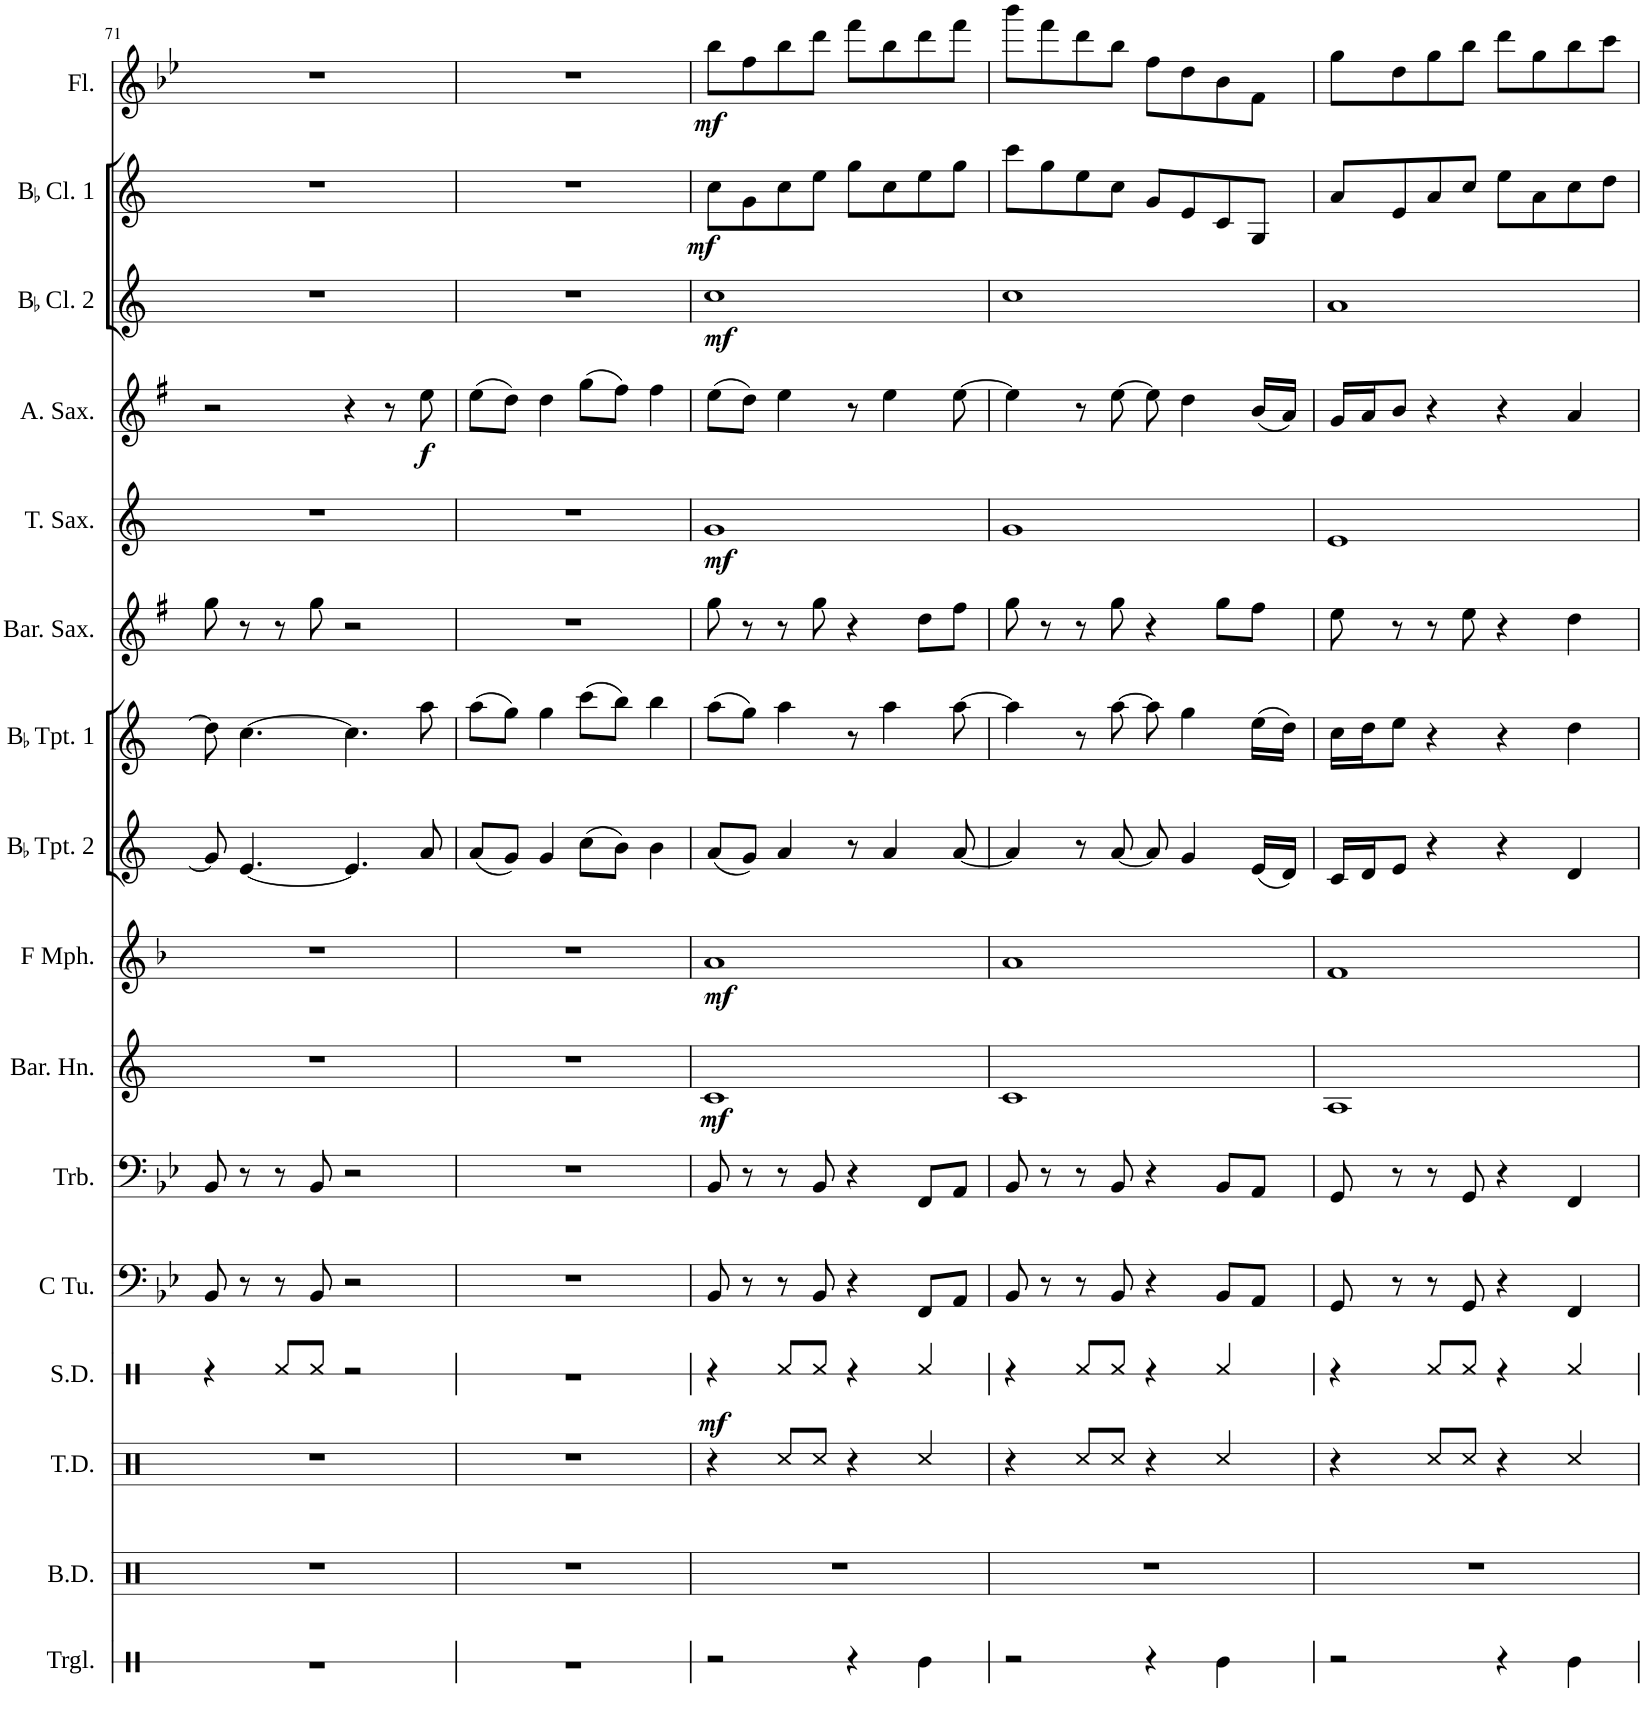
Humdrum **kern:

**kern	**kern	**kern	**kern	**dynam	**kern	**kern	**kern	**dynam	**kern	**dynam	**kern	**kern	**kern	**kern	**dynam	**kern	**dynam	**kern	**dynam	**kern	**dynam	**kern	**dynam
*part16	*part15	*part14	*part13	*part13	*part12	*part11	*part10	*part10	*part9	*part9	*part8	*part7	*part6	*part5	*part5	*part4	*part4	*part3	*part3	*part2	*part2	*part1	*part1
*staff16	*staff15	*staff14	*staff13	*staff13	*staff12	*staff11	*staff10	*staff10	*staff9	*staff9	*staff8	*staff7	*staff6	*staff5	*staff5	*staff4	*staff4	*staff3	*staff3	*staff2	*staff2	*staff1	*staff1
*I"Triangle	*I"Bass Drum	*I"Tenor Drum	*I"Snare Drum	*	*I"C Tuba	*I"Trombone	*I"Baritone Horn	*	*I"F Mellophone	*	*I"BaccidentalFlat Trumpet 2	*I"BaccidentalFlat Trumpet 1	*I"Baritone Saxophone	*I"Tenor Saxophone	*	*I"Alto Saxophone	*	*I"BaccidentalFlat Clarinet 2	*	*I"BaccidentalFlat Clarinet 1	*	*I"Flute	*
*I'Trgl.	*I'B.D.	*I'T.D.	*I'S.D.	*	*I'C Tu.	*I'Trb.	*I'Bar. Hn.	*	*I'F Mph.	*	*I'BaccidentalFlat Tpt. 2	*I'BaccidentalFlat Tpt. 1	*I'Bar. Sax.	*I'T. Sax.	*	*I'A. Sax.	*	*I'BaccidentalFlat Cl. 2	*	*I'BaccidentalFlat Cl. 1	*	*I'Fl.	*
!!LO:PB:g=z
*clefX	*clefX	*clefX	*clefX	*	*clefF4	*clefF4	*clefG2	*	*clefG2	*	*clefG2	*clefG2	*clefG2	*clefG2	*	*clefG2	*	*clefG2	*	*clefG2	*	*clefG2	*
*	*	*	*	*	*	*	*Trd1c2	*	*Trd4c7	*	*Trd1c2	*Trd1c2	*Trd12c21	*Trd8c14	*	*Trd5c9	*	*Trd1c2	*	*Trd1c2	*	*	*
*k[]	*k[]	*k[]	*k[]	*	*k[b-e-]	*k[b-e-]	*k[]	*	*k[b-]	*	*k[]	*k[]	*k[f#]	*k[]	*	*k[f#]	*	*k[]	*	*k[]	*	*k[b-e-]	*
*M4/4	*M4/4	*M4/4	*M4/4	*	*M4/4	*M4/4	*M4/4	*	*M4/4	*	*M4/4	*M4/4	*M4/4	*M4/4	*	*M4/4	*	*M4/4	*	*M4/4	*	*M4/4	*
=71	=71	=71	=71	=71	=71	=71	=71	=71	=71	=71	=71	=71	=71	=71	=71	=71	=71	=71	=71	=71	=71	=71	=71
1r	1r	1r	4r	.	8BB-/	8BB-/	1r	.	1r	.	8g/]	8dd\]	8gg\	1r	.	2r	.	1r	.	1r	.	1r	.
.	.	.	.	.	8r	8r	.	.	.	.	[4.e/	[4.cc\	8r	.	.	.	.	.	.	.	.	.	.
.	.	.	8Rf/L	.	8r	8r	.	.	.	.	.	.	8r	.	.	.	.	.	.	.	.	.	.
.	.	.	8Rf/J	.	8BB-/	8BB-/	.	.	.	.	.	.	8gg\	.	.	.	.	.	.	.	.	.	.
.	.	.	2r	.	2r	2r	.	.	.	.	4.e/]	4.cc\]	2r	.	.	4r	.	.	.	.	.	.	.
.	.	.	.	.	.	.	.	.	.	.	.	.	.	.	.	8r	.	.	.	.	.	.	.
!	!	!	!	!	!	!	!	!	!	!	!	!	!	!	!	!	!LO:DY:b	!	!	!	!	!	!
.	.	.	.	.	.	.	.	.	.	.	8a/	8aa\	.	.	.	8ee\	f	.	.	.	.	.	.
=72	=72	=72	=72	=72	=72	=72	=72	=72	=72	=72	=72	=72	=72	=72	=72	=72	=72	=72	=72	=72	=72	=72	=72
1r	1r	1r	1r	.	1r	1r	1r	.	1r	.	(8a/L	(8aa\L	1r	1r	.	(8ee\L	.	1r	.	1r	.	1r	.
.	.	.	.	.	.	.	.	.	.	.	8g/J)	8gg\J)	.	.	.	8dd\J)	.	.	.	.	.	.	.
.	.	.	.	.	.	.	.	.	.	.	4g/	4gg\	.	.	.	4dd\	.	.	.	.	.	.	.
.	.	.	.	.	.	.	.	.	.	.	(8cc\L	(8ccc\L	.	.	.	(8gg\L	.	.	.	.	.	.	.
.	.	.	.	.	.	.	.	.	.	.	8b\J)	8bb\J)	.	.	.	8ff#\J)	.	.	.	.	.	.	.
.	.	.	.	.	.	.	.	.	.	.	4b\	4bb\	.	.	.	4ff#\	.	.	.	.	.	.	.
=73	=73	=73	=73	=73	=73	=73	=73	=73	=73	=73	=73	=73	=73	=73	=73	=73	=73	=73	=73	=73	=73	=73	=73
!	!	!	!	!LO:DY:b	!	!	!	!LO:DY:b	!	!LO:DY:b	!	!	!	!	!LO:DY:b	!	!	!	!LO:DY:b	!	!LO:DY:b	!	!LO:DY:b
2r	1r	4r	4r	mf	8BB-/	8BB-/	1c	mf	1a	mf	(8a/L	(8aa\L	8gg\	1g	mf	(8ee\L	.	1cc	mf	8cc\L	mf	8bb-\L	mf
.	.	.	.	.	8r	8r	.	.	.	.	8g/J)	8gg\J)	8r	.	.	8dd\J)	.	.	.	8g\	.	8ff\	.
.	.	8Rcc/L	8Rf/L	.	8r	8r	.	.	.	.	4a/	4aa\	8r	.	.	4ee\	.	.	.	8cc\	.	8bb-\	.
.	.	8Rcc/J	8Rf/J	.	8BB-/	8BB-/	.	.	.	.	.	.	8gg\	.	.	.	.	.	.	8ee\J	.	8ddd\J	.
4r	.	4r	4r	.	4r	4r	.	.	.	.	8r	8r	4r	.	.	8r	.	.	.	8gg\L	.	8fff\L	.
.	.	.	.	.	.	.	.	.	.	.	4a/	4aa\	.	.	.	4ee\	.	.	.	8cc\	.	8bb-\	.
4Re\	.	4Rcc/	4Rf/	.	8FF/L	8FF/L	.	.	.	.	.	.	8dd\L	.	.	.	.	.	.	8ee\	.	8ddd\	.
.	.	.	.	.	8AA/J	8AA/J	.	.	.	.	[8a/	[8aa\	8ff#\J	.	.	[8ee\	.	.	.	8gg\J	.	8fff\J	.
=74	=74	=74	=74	=74	=74	=74	=74	=74	=74	=74	=74	=74	=74	=74	=74	=74	=74	=74	=74	=74	=74	=74	=74
2r	1r	4r	4r	.	8BB-/	8BB-/	1c	.	1a	.	4a/]	4aa\]	8gg\	1g	.	4ee\]	.	1cc	.	8ccc\L	.	8bbb-\L	.
.	.	.	.	.	8r	8r	.	.	.	.	.	.	8r	.	.	.	.	.	.	8gg\	.	8fff\	.
.	.	8Rcc/L	8Rf/L	.	8r	8r	.	.	.	.	8r	8r	8r	.	.	8r	.	.	.	8ee\	.	8ddd\	.
.	.	8Rcc/J	8Rf/J	.	8BB-/	8BB-/	.	.	.	.	[8a/	[8aa\	8gg\	.	.	[8ee\	.	.	.	8cc\J	.	8bb-\J	.
4r	.	4r	4r	.	4r	4r	.	.	.	.	8a/]	8aa\]	4r	.	.	8ee\]	.	.	.	8g/L	.	8ff\L	.
.	.	.	.	.	.	.	.	.	.	.	4g/	4gg\	.	.	.	4dd\	.	.	.	8e/	.	8dd\	.
4Re\	.	4Rcc/	4Rf/	.	8BB-/L	8BB-/L	.	.	.	.	.	.	8gg\L	.	.	.	.	.	.	8c/	.	8b-\	.
.	.	.	.	.	8AA/J	8AA/J	.	.	.	.	(16e/LL	(16ee\LL	8ff#\J	.	.	(16b/LL	.	.	.	8G/J	.	8f\J	.
.	.	.	.	.	.	.	.	.	.	.	16d/JJ)	16dd\JJ)	.	.	.	16a/JJ)	.	.	.	.	.	.	.
=75	=75	=75	=75	=75	=75	=75	=75	=75	=75	=75	=75	=75	=75	=75	=75	=75	=75	=75	=75	=75	=75	=75	=75
2r	1r	4r	4r	.	8GG/	8GG/	1A	.	1f	.	16c/LL	16cc\LL	8ee\	1e	.	16g/LL	.	1a	.	8a/L	.	8gg\L	.
.	.	.	.	.	.	.	.	.	.	.	16d/J	16dd\J	.	.	.	16a/J	.	.	.	.	.	.	.
.	.	.	.	.	8r	8r	.	.	.	.	8e/J	8ee\J	8r	.	.	8b/J	.	.	.	8e/	.	8dd\	.
.	.	8Rcc/L	8Rf/L	.	8r	8r	.	.	.	.	4r	4r	8r	.	.	4r	.	.	.	8a/	.	8gg\	.
.	.	8Rcc/J	8Rf/J	.	8GG/	8GG/	.	.	.	.	.	.	8ee\	.	.	.	.	.	.	8cc/J	.	8bb-\J	.
4r	.	4r	4r	.	4r	4r	.	.	.	.	4r	4r	4r	.	.	4r	.	.	.	8ee\L	.	8ddd\L	.
.	.	.	.	.	.	.	.	.	.	.	.	.	.	.	.	.	.	.	.	8a\	.	8gg\	.
4Re\	.	4Rcc/	4Rf/	.	4FF/	4FF/	.	.	.	.	4d/	4dd\	4dd\	.	.	4a/	.	.	.	8cc\	.	8bb-\	.
.	.	.	.	.	.	.	.	.	.	.	.	.	.	.	.	.	.	.	.	8dd\J	.	8ccc\J	.
=	=	=	=	=	=	=	=	=	=	=	=	=	=	=	=	=	=	=	=	=	=	=	=
*-	*-	*-	*-	*-	*-	*-	*-	*-	*-	*-	*-	*-	*-	*-	*-	*-	*-	*-	*-	*-	*-	*-	*-
